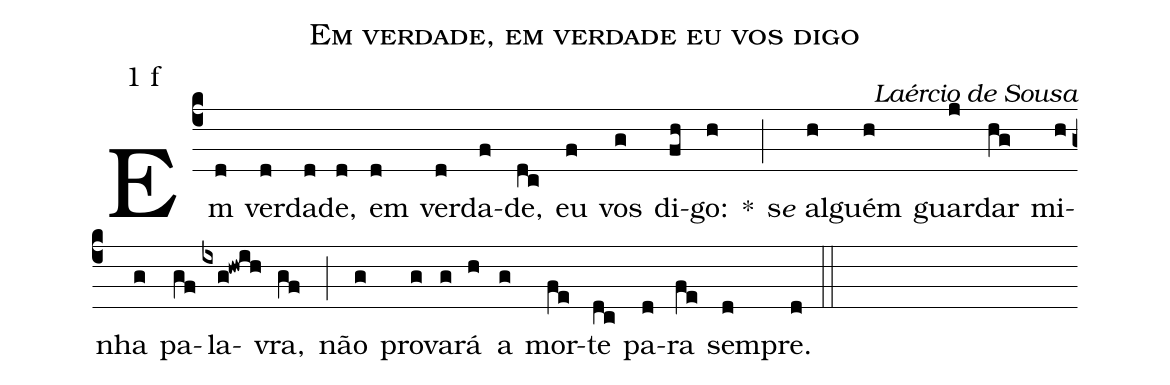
name: Em verdade, em verdade eu vos digo;
mode: 1;
mode-differentia: f;
commentary: Laércio de Sousa;
%%
(c4)

Em(d) ver(d)da(d)de,(d) em(d) ver(d)da(f)de,(dc) eu(f) vos(g) di(fh)go:(h) *(;) s<e>e</e> al(h)guém(h) guar(j)dar(hg) mi(h)nha(g) pa(gf)la(ixg!hwih)vra,(gf) (;) não(g) pro(g)va(g)rá(h) a(g) mor(fe)te(dc) pa(d)ra(fe) sem(d)pre.(d)

(::)
